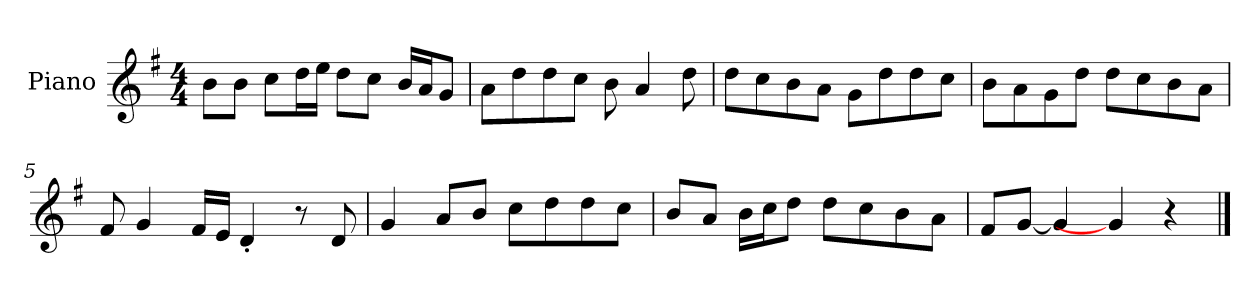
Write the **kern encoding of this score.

**kern
*part1
*staff1
*I"Piano
*I'P-no
*clefG2
*k[f#]
*M4/4
*MM90
=1
8b\L
8b\J
8cc\L
16dd\L
16ee\JJ
8dd\L
8cc\J
16b/LL
16a/J
8g/J
=2
8a\L
8dd\
8dd\
8cc\J
8b\
4a/
8dd\
=3
8dd\L
8cc\
8b\
8a\J
8g\L
8dd\
8dd\
8cc\J
=4
8b\L
8a\
8g\
8dd\J
8dd\L
8cc\
8b\
8a\J
!!LO:LB:g=z
=5
8f#/
4g/
16f#/LL
16e/JJ
4d'/
8r
8d/
=6
4g/
8a/L
8b/J
8cc\L
8dd\
8dd\
8cc\J
=7
8b/L
8a/J
16b\LL
16cc\J
8dd\J
8dd\L
8cc\
8b\
8a\J
=8
8f#/L
[8g/J
4g/]
4g/]
4r
==
*-
